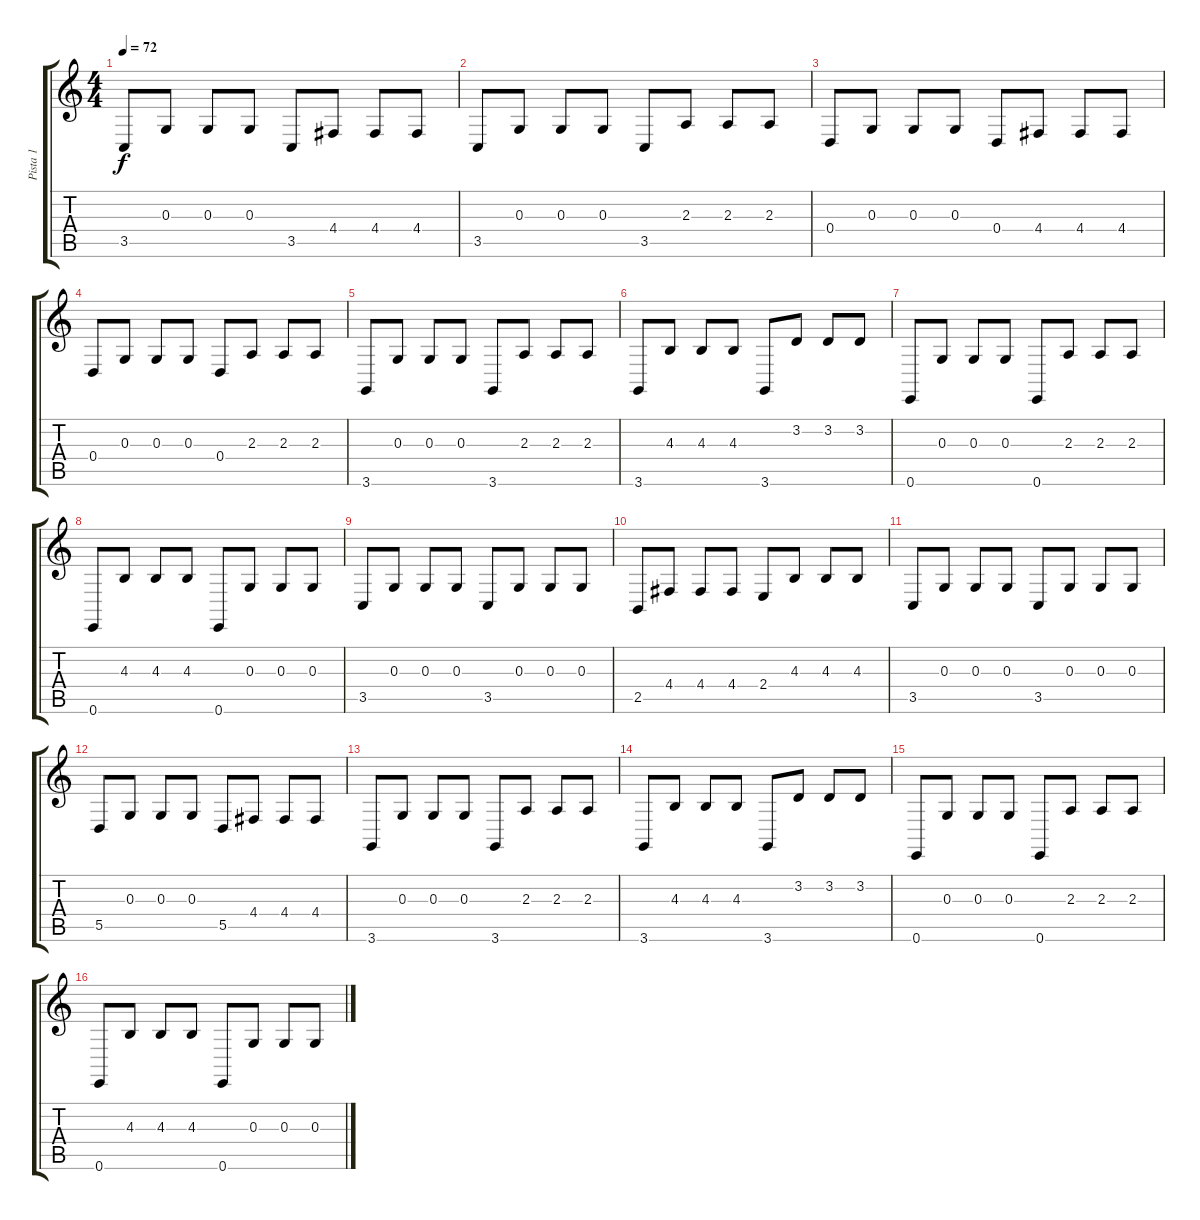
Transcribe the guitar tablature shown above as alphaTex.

\track ("Pista 1" "Pista 1") {instrument brightacousticpiano}
\staff {score tabs}
\tuning (E4 B3 G3 D3 A2 E2) {hide}
\ts (4 4)
\tempo 72
\clef g2
\ks c
3.5.8{dy f} 0.3.8 0.3.8 0.3.8 3.5.8 4.4.8 4.4.8 4.4.8 |
3.5.8 0.3.8 0.3.8 0.3.8 3.5.8 2.3.8 2.3.8 2.3.8 |
0.4.8 0.3.8 0.3.8 0.3.8 0.4.8 4.4.8 4.4.8 4.4.8 |
0.4.8 0.3.8 0.3.8 0.3.8 0.4.8 2.3.8 2.3.8 2.3.8 |
3.6.8 0.3.8 0.3.8 0.3.8 3.6.8 2.3.8 2.3.8 2.3.8 |
3.6.8 4.3.8 4.3.8 4.3.8 3.6.8 3.2.8 3.2.8 3.2.8 |
0.6.8 0.3.8 0.3.8 0.3.8 0.6.8 2.3.8 2.3.8 2.3.8 |
0.6.8 4.3.8 4.3.8 4.3.8 0.6.8 0.3.8 0.3.8 0.3.8 |
3.5.8 0.3.8 0.3.8 0.3.8 3.5.8 0.3.8 0.3.8 0.3.8 |
2.5.8 4.4.8 4.4.8 4.4.8 2.4.8 4.3.8 4.3.8 4.3.8 |
3.5.8 0.3.8 0.3.8 0.3.8 3.5.8 0.3.8 0.3.8 0.3.8 |
5.5.8 0.3.8 0.3.8 0.3.8 5.5.8 4.4.8 4.4.8 4.4.8 |
3.6.8 0.3.8 0.3.8 0.3.8 3.6.8 2.3.8 2.3.8 2.3.8 |
3.6.8 4.3.8 4.3.8 4.3.8 3.6.8 3.2.8 3.2.8 3.2.8 |
0.6.8 0.3.8 0.3.8 0.3.8 0.6.8 2.3.8 2.3.8 2.3.8 |
0.6.8 4.3.8 4.3.8 4.3.8 0.6.8 0.3.8 0.3.8 0.3.8
